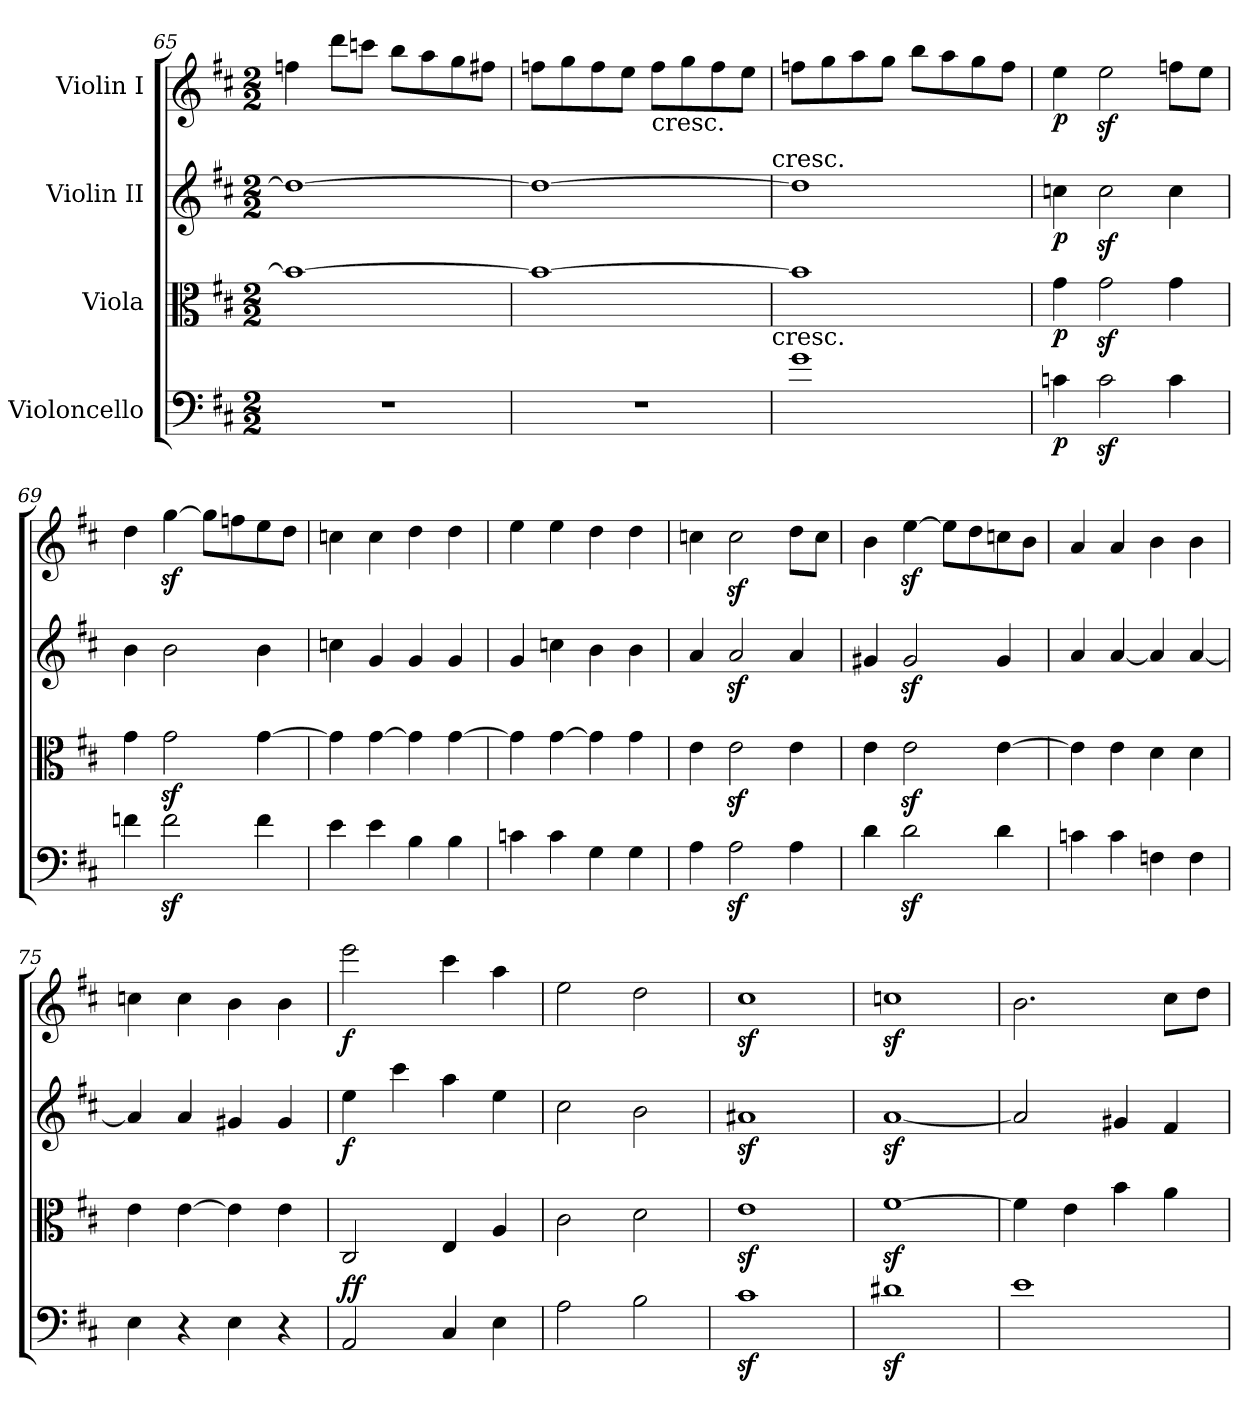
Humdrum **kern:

**kern	**dynam	**kern	**dynam	**kern	**dynam	**kern	**dynam
*part4	*part4	*part3	*part3	*part2	*part2	*part1	*part1
*staff4	*staff4	*staff3	*staff3	*staff2	*staff2	*staff1	*staff1
*I"Violoncello	*	*I"Viola	*	*I"Violin II	*	*I"Violin I	*
*clefF4	*	*clefC3	*	*clefG2	*	*clefG2	*
*k[f#c#]	*	*k[f#c#]	*	*k[f#c#]	*	*k[f#c#]	*
*M2/2	*	*M2/2	*	*M2/2	*	*M2/2	*
=65	=65	=65	=65	=65	=65	=65	=65
1r	.	1b_	.	1dd_	.	4ffn\	.
.	.	.	.	.	.	8ddd\L	.
.	.	.	.	.	.	8cccn\J	.
.	.	.	.	.	.	8bb\L	.
.	.	.	.	.	.	8aa\	.
.	.	.	.	.	.	8gg\	.
.	.	.	.	.	.	8ff#X\J	.
=66	=66	=66	=66	=66	=66	=66	=66
1r	.	1b_	.	1dd_	.	8ffn\L	.
.	.	.	.	.	.	8gg\	.
.	.	.	.	.	.	8ff\	.
.	.	.	.	.	.	8ee\J	.
!	!	!	!	!	!	!LO:TX:b:t=cresc.	!
.	.	.	.	.	.	8ff\L	.
.	.	.	.	.	.	8gg\	.
.	.	.	.	.	.	8ff\	.
.	.	.	.	.	.	8ee\J	.
!	!	!	!	!LO:TX:a:t=cresc.	!	!	!
!	!	!LO:TX:b:t=cresc.	!	!	!	!	!
=67	=67	=67	=67	=67	=67	=67	=67
1g	.	1b]	.	1dd]	.	8ffn\L	.
.	.	.	.	.	.	8gg\	.
.	.	.	.	.	.	8aa\	.
.	.	.	.	.	.	8gg\J	.
.	.	.	.	.	.	8bb\L	.
.	.	.	.	.	.	8aa\	.
.	.	.	.	.	.	8gg\	.
.	.	.	.	.	.	8ff\J	.
=68	=68	=68	=68	=68	=68	=68	=68
!	!LO:DY:b	!	!LO:DY:b	!	!LO:DY:b	!	!LO:DY:b
4cn\	p	4g\	p	4ccn\	p	4ee\	p
2cz<\	.	2gz<\	.	2ccz<\	.	2eez<\	.
4c\	.	4g\	.	4cc\	.	8ffn\L	.
.	.	.	.	.	.	8ee\J	.
=69	=69	=69	=69	=69	=69	=69	=69
4fn\	.	4g\	.	4b\	.	4dd\	.
2fz<\	.	2gz>\	.	2b\	.	[4ggz<\	.
.	.	.	.	.	.	8gg\L]	.
.	.	.	.	.	.	8ffn\	.
4f\	.	[4g\	.	4b\	.	8ee\	.
.	.	.	.	.	.	8dd\J	.
=70	=70	=70	=70	=70	=70	=70	=70
4e\	.	4g\]	.	4ccn\	.	4ccn\	.
4e\	.	[4g\	.	4g/	.	4cc\	.
4B\	.	4g\]	.	4g/	.	4dd\	.
4B\	.	[4g\	.	4g/	.	4dd\	.
=71	=71	=71	=71	=71	=71	=71	=71
4cn\	.	4g\]	.	4g/	.	4ee\	.
4c\	.	[4g\	.	4ccn\	.	4ee\	.
4G\	.	4g\]	.	4b\	.	4dd\	.
4G\	.	4g\	.	4b\	.	4dd\	.
=72	=72	=72	=72	=72	=72	=72	=72
4A\	.	4e\	.	4a/	.	4ccn\	.
2Az<\	.	2ez<\	.	2az</	.	2ccz<\	.
4A\	.	4e\	.	4a/	.	8dd\L	.
.	.	.	.	.	.	8cc\J	.
=73	=73	=73	=73	=73	=73	=73	=73
4d\	.	4e\	.	4g#X/	.	4b\	.
2dz<\	.	2ez<\	.	2g#z</	.	[4eez<\	.
.	.	.	.	.	.	8ee\L]	.
.	.	.	.	.	.	8dd\	.
4d\	.	[4e\	.	4g#/	.	8ccn\	.
.	.	.	.	.	.	8b\J	.
=74	=74	=74	=74	=74	=74	=74	=74
4cn\	.	4e\]	.	4a/	.	4a/	.
4c\	.	4e\	.	[4a/	.	4a/	.
4Fn\	.	4d\	.	4a/]	.	4b\	.
4F\	.	4d\	.	[4a/	.	4b\	.
=75	=75	=75	=75	=75	=75	=75	=75
4E\	.	4e\	.	4a/]	.	4ccn\	.
4r	.	[4e\	.	4a/	.	4cc\	.
4E\	.	4e\]	.	4g#X/	.	4b\	.
4r	.	4e\	.	4g#/	.	4b\	.
=76	=76	=76	=76	=76	=76	=76	=76
!	!LO:DY:a	!	!	!	!	!	!
!	!LO:DY:n=1:b	!	!	!	!LO:DY:b	!	!LO:DY:b
2AA/	f f	2C#/	.	4ee\	f	2eee\	f
.	.	.	.	4ccc#\	.	.	.
4C#/	.	4E/	.	4aa\	.	4ccc#\	.
4E\	.	4A/	.	4ee\	.	4aa\	.
=77	=77	=77	=77	=77	=77	=77	=77
2A\	.	2c#\	.	2cc#\	.	2ee\	.
2B\	.	2d\	.	2b\	.	2dd\	.
=78	=78	=78	=78	=78	=78	=78	=78
1c#z<	.	1ez<	.	1a#Xz<	.	1cc#z<	.
=79	=79	=79	=79	=79	=79	=79	=79
1d#Xz<	.	[1f#z<	.	[1az<	.	1ccnz<	.
=80	=80	=80	=80	=80	=80	=80	=80
1e	.	4f#\]	.	2a/]	.	2.b\	.
.	.	4e\	.	.	.	.	.
.	.	4b\	.	4g#X/	.	.	.
.	.	4a\	.	4f#/	.	8cc#\L	.
.	.	.	.	.	.	8dd\J	.
=	=	=	=	=	=	=	=
*-	*-	*-	*-	*-	*-	*-	*-
